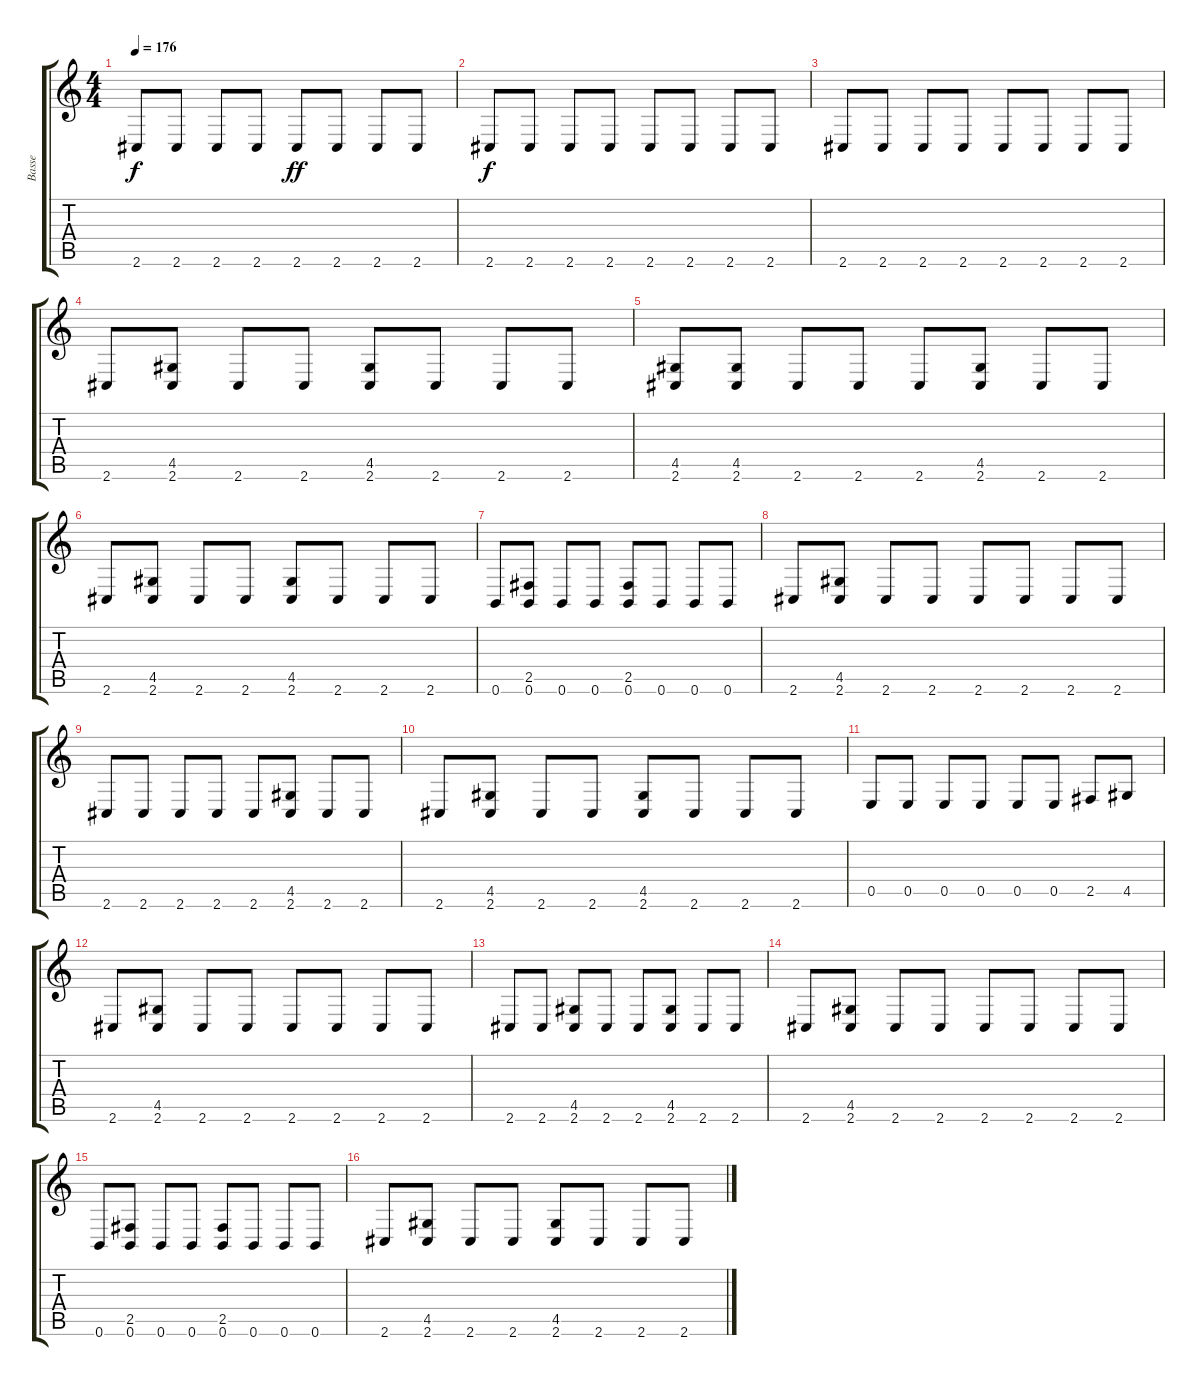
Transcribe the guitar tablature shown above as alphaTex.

\track ("Basse" "Basse") {instrument electricbassfinger}
\staff {score tabs}
\tuning (E4 B3 G3 D3 E2 B1) {hide}
\ts (4 4)
\tempo 176
\clef g2
\ks c
2.6.8{dy f} 2.6.8 2.6.8 2.6.8 2.6.8{dy ff} 2.6.8 2.6.8 2.6.8 |
2.6.8{dy f} 2.6.8 2.6.8 2.6.8 2.6.8 2.6.8 2.6.8 2.6.8 |
2.6.8 2.6.8 2.6.8 2.6.8 2.6.8 2.6.8 2.6.8 2.6.8 |
2.6.8 (4.5 2.6).8 2.6.8 2.6.8 (4.5 2.6).8 2.6.8 2.6.8 2.6.8 |
(4.5 2.6).8 (4.5 2.6).8 2.6.8 2.6.8 2.6.8 (4.5 2.6).8 2.6.8 2.6.8 |
2.6.8 (4.5 2.6).8 2.6.8 2.6.8 (4.5 2.6).8 2.6.8 2.6.8 2.6.8 |
0.6.8 (2.5 0.6).8 0.6.8 0.6.8 (2.5 0.6).8 0.6.8 0.6.8 0.6.8 |
2.6.8 (4.5 2.6).8 2.6.8 2.6.8 2.6.8 2.6.8 2.6.8 2.6.8 |
2.6.8 2.6.8 2.6.8 2.6.8 2.6.8 (4.5 2.6).8 2.6.8 2.6.8 |
2.6.8 (4.5 2.6).8 2.6.8 2.6.8 (4.5 2.6).8 2.6.8 2.6.8 2.6.8 |
0.5.8 0.5.8 0.5.8 0.5.8 0.5.8 0.5.8 2.5.8 4.5.8 |
2.6.8 (4.5 2.6).8 2.6.8 2.6.8 2.6.8 2.6.8 2.6.8 2.6.8 |
2.6.8 2.6.8 (4.5 2.6).8 2.6.8 2.6.8 (4.5 2.6).8 2.6.8 2.6.8 |
2.6.8 (4.5 2.6).8 2.6.8 2.6.8 2.6.8 2.6.8 2.6.8 2.6.8 |
0.6.8 (2.5 0.6).8 0.6.8 0.6.8 (2.5 0.6).8 0.6.8 0.6.8 0.6.8 |
2.6.8 (4.5 2.6).8 2.6.8 2.6.8 (4.5 2.6).8 2.6.8 2.6.8 2.6.8
